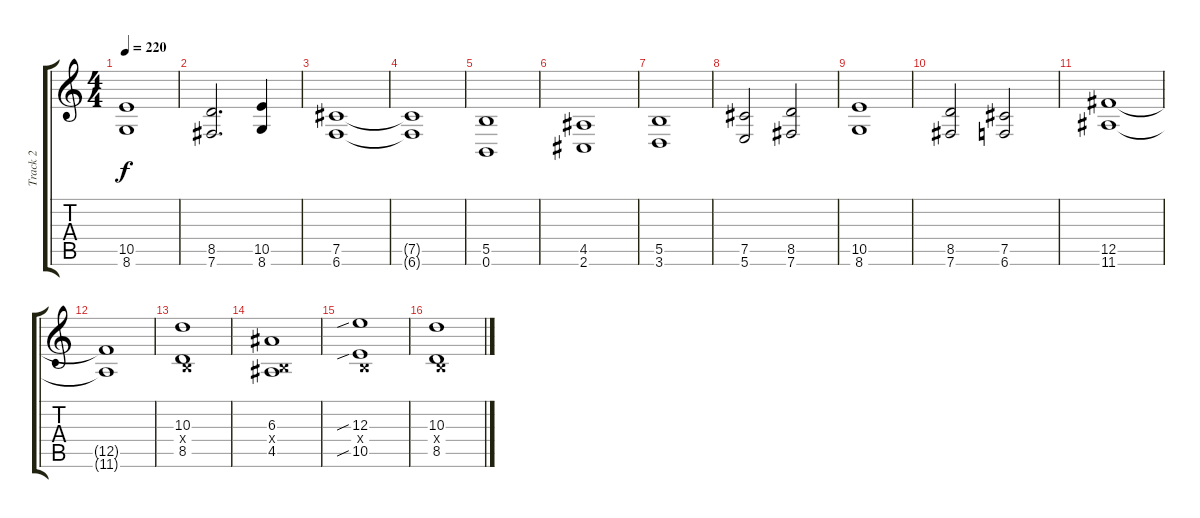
\track ("Track 2" "Track 2") {instrument distortionguitar}
\staff {score tabs}
\tuning (Db4 Ab3 E3 B2 Gb2 B1) {hide}
\ts (4 4)
\tempo 220
\clef g2
\ks c
(10.5 8.6).1{dy f} |
(8.5 7.6).2{d} (10.5 8.6).4 |
(7.5 6.6).1 |
(7.5{t} 6.6{t}).1 |
(5.5 0.6).1 |
(4.5 2.6).1 |
(5.5 3.6).1 |
(7.5 5.6).2 (8.5 7.6).2 |
(10.5 8.6).1 |
(8.5 7.6).2 (7.5 6.6).2 |
(12.5 11.6).1 |
(12.5{t} 11.6{t}).1 |
(10.3 0.4{x} 8.5).1 |
(6.3 0.4{x} 4.5).1 |
(12.3{sib} 0.4{x} 10.5{sib}).1 |
(10.3 0.4{x} 8.5).1
